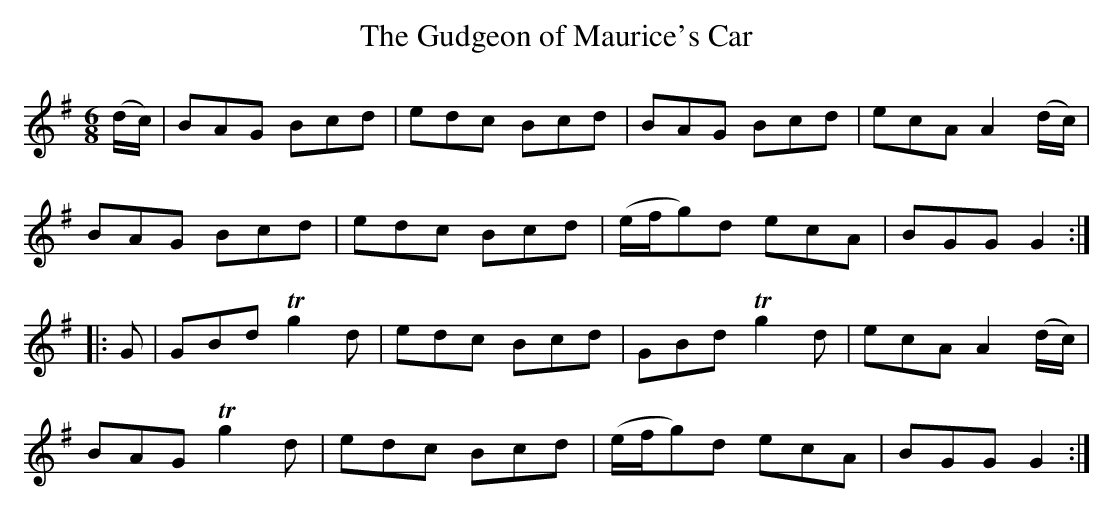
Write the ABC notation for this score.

X:1
T: The Gudgeon of Maurice's Car
M: 6/8
L: 1/8
K: G
(d/c/)|BAG Bcd|edc Bcd|BAG Bcd|ecA A2(d/c/)|
BAG Bcd|edc Bcd|(e/f/g)d ecA|BGG G2:|
|:G|GBd Tg2d|edc Bcd|GBd Tg2d|ecA A2(d/c/)|
BAG Tg2d|edc Bcd|(e/f/g)d ecA|BGG G2:|
